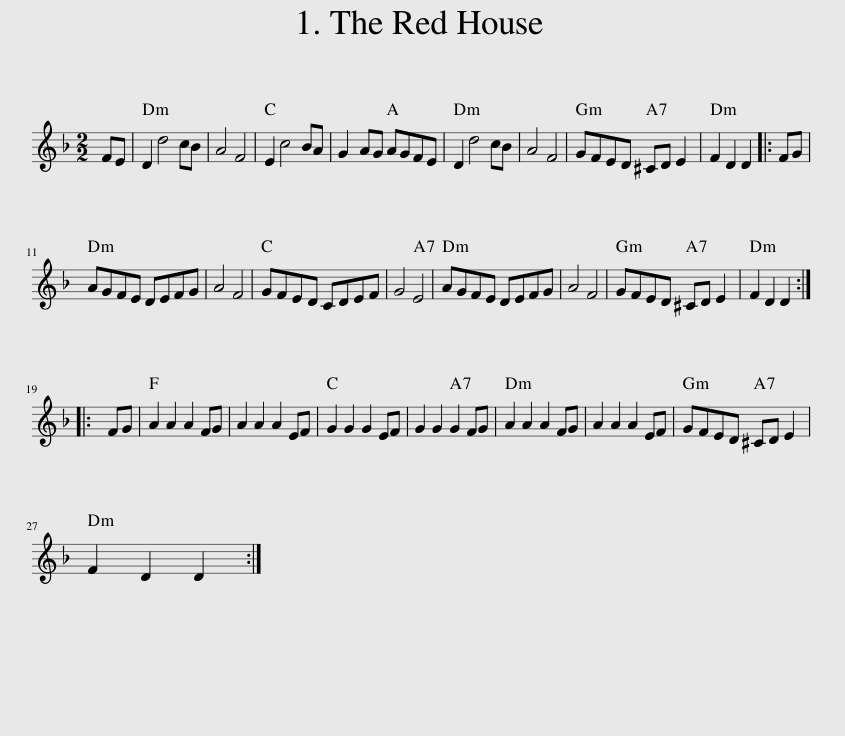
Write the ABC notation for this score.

X:1
L:1/8
M:2/2
I:linebreak $
K:Dmin
V:1 treble
V:1
 FE | D2 d4 cB | A4 F4 | E2 c4 BA | G2 AG AGFE | %5
 D2 d4 cB | A4 F4 | GFED ^CD E2 | F2 D2 D2 |: FG |$ %10
 AGFE DEFG | A4 F4 | GFED CDEF | G4 E4 | AGFE DEFG | %15
 A4 F4 | GFED ^CD E2 | F2 D2 D2 ::$ FG | A2 A2 A2 FG | %20
 A2 A2 A2 EF | G2 G2 G2 EF | G2 G2 G2 FG | A2 A2 A2 FG | A2 A2 A2 EF | %25
 GFED ^CD E2 |$ F2 D2 D2 :| %27
